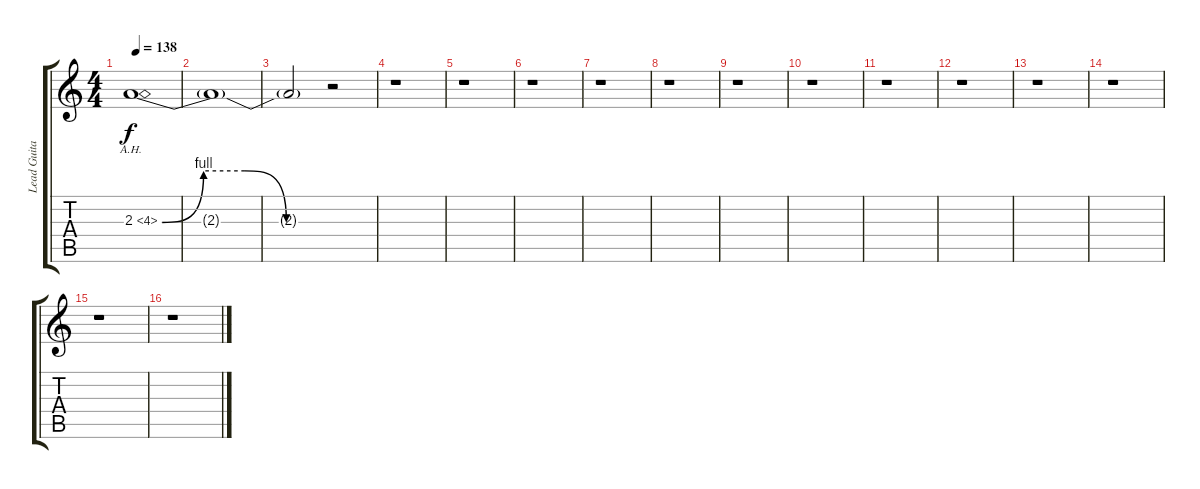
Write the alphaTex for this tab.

\track ("Lead Guitar" "Lead Guita") {instrument distortionguitar}
\staff {score tabs}
\tuning (E4 B3 G3 D3 A2 E2) {hide}
\ts (4 4)
\tempo 138
\clef g2
\ks c
2.3{be (custom 0 0 15 4 30 4 45 0 60 0) ah 2}.1{dy f} |
2.3{t}.1 |
2.3{t}.2 r.2 |
r.1 |
r.1 |
r.1 |
r.1 |
r.1 |
r.1 |
r.1 |
r.1 |
r.1 |
r.1 |
r.1 |
r.1 |
r.1
